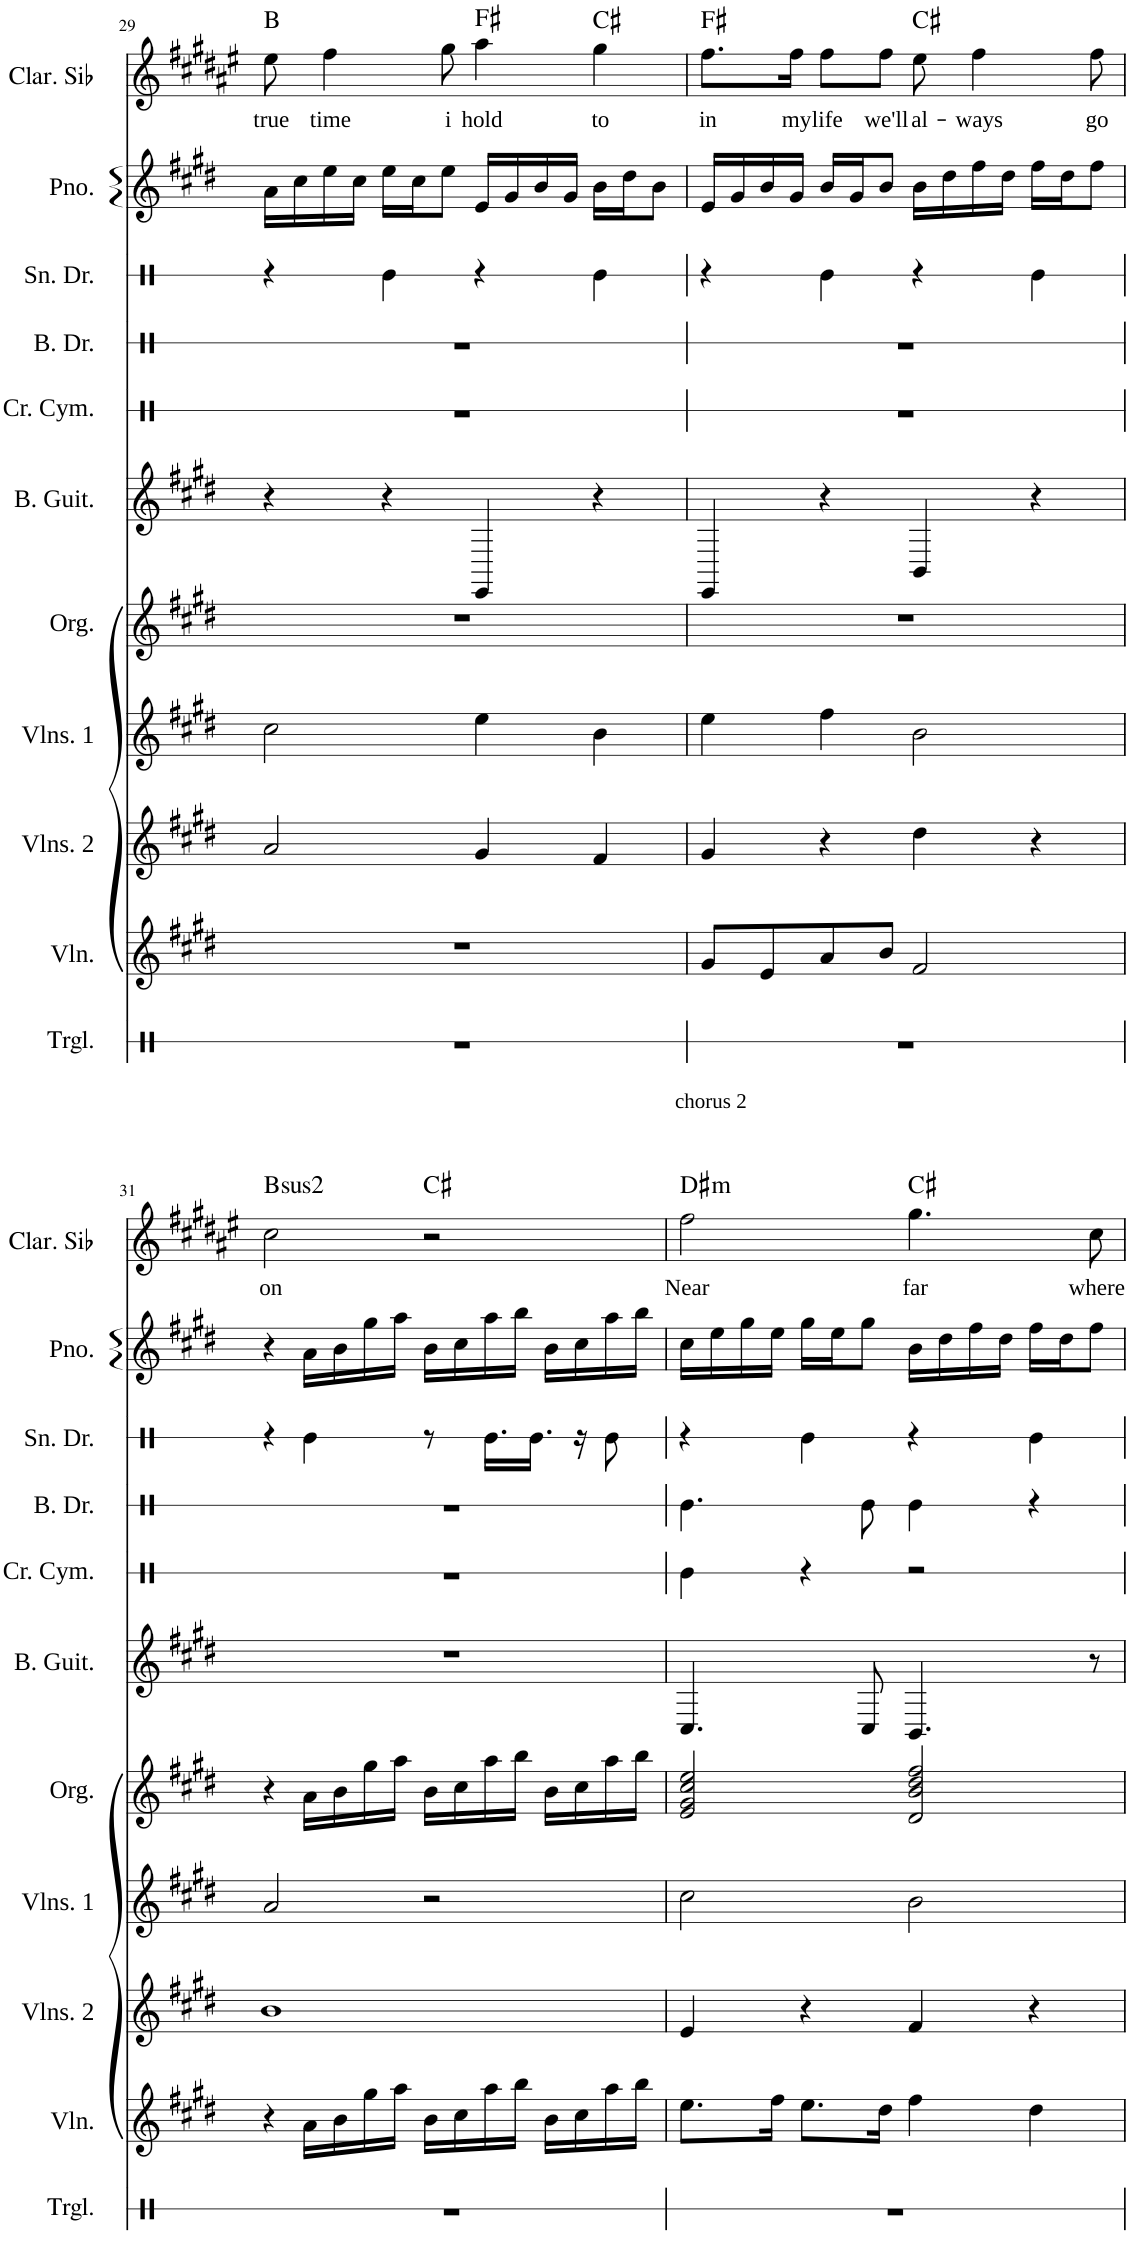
**kern	**kern	**kern	**kern	**kern	**kern	**kern	**kern	**kern	**kern	**kern	**text	**harte
*part11	*part10	*part9	*part8	*part7	*part6	*part5	*part4	*part3	*part2	*part1	*part1	*part1
*staff11	*staff10	*staff9	*staff8	*staff7	*staff6	*staff5	*staff4	*staff3	*staff2	*staff1	*staff1	*
*I"Triangle	*I"Violin	*I"Violins 2	*I"Violins 1	*I"Organ	*I"Bass Guitar	*I"Crash Cymbal	*I"Bass Drum	*I"Snare Drum	*I"Piano	*I"Clarinette en Sib	*	*
*I'Trgl.	*I'Vln.	*I'Vlns. 2	*I'Vlns. 1	*I'Org.	*I'B. Guit.	*I'Cr. Cym.	*I'B. Dr.	*I'Sn. Dr.	*I'Pno.	*I'Clar. Sib	*	*
!!LO:PB:g=z
*clefX	*clefG2	*clefG2	*clefG2	*clefG2	*clefG2	*clefX	*clefX	*clefX	*clefG2	*clefG2	*	*
*	*	*	*	*	*	*	*	*	*	*Trd1c2	*	*
*k[f#c#g#d#]	*k[f#c#g#d#]	*k[f#c#g#d#]	*k[f#c#g#d#]	*k[f#c#g#d#]	*k[f#c#g#d#]	*k[f#c#g#d#]	*k[f#c#g#d#]	*k[f#c#g#d#]	*k[f#c#g#d#]	*k[f#c#g#d#a#e#]	*	*
*M4/4	*M4/4	*M4/4	*M4/4	*M4/4	*M4/4	*M4/4	*M4/4	*M4/4	*M4/4	*M4/4	*	*
=29	=29	=29	=29	=29	=29	=29	=29	=29	=29	=29	=29	=29
!	!	!	!	!	!	!	!	!	!	!	!LO:LY:b	!
1r	1r	2a/	2cc#\	1r	4r	1r	1r	4r	16a\LL	8ee#\	true	B:maj
.	.	.	.	.	.	.	.	.	16cc#\	.	.	.
!	!	!	!	!	!	!	!	!	!	!	!LO:LY:b	!
.	.	.	.	.	.	.	.	.	16ee\	4ff#\	time	.
.	.	.	.	.	.	.	.	.	16cc#\JJ	.	.	.
.	.	.	.	.	4r	.	.	4Re\	16ee\LL	.	.	.
.	.	.	.	.	.	.	.	.	16cc#\J	.	.	.
!	!	!	!	!	!	!	!	!	!	!	!LO:LY:b	!
.	.	.	.	.	.	.	.	.	8ee\J	8gg#\	i	.
!	!	!	!	!	!	!	!	!	!	!	!LO:LY:b	!
.	.	4g#/	4ee\	.	4EE/	.	.	4r	16e/LL	4aa#\	hold	F#:maj
.	.	.	.	.	.	.	.	.	16g#/	.	.	.
.	.	.	.	.	.	.	.	.	16b/	.	.	.
.	.	.	.	.	.	.	.	.	16g#/JJ	.	.	.
!	!	!	!	!	!	!	!	!	!	!	!LO:LY:b	!
.	.	4f#/	4b\	.	4r	.	.	4Re\	16b\LL	4gg#\	to	C#:maj
.	.	.	.	.	.	.	.	.	16dd#\J	.	.	.
.	.	.	.	.	.	.	.	.	8b\J	.	.	.
=30	=30	=30	=30	=30	=30	=30	=30	=30	=30	=30	=30	=30
!	!	!	!	!	!	!	!	!	!	!	!LO:LY:b	!
1r	8g#/L	4g#/	4ee\	1r	4EE/	1r	1r	4r	16e/LL	8.ff#\L	in	F#:maj
.	.	.	.	.	.	.	.	.	16g#/	.	.	.
.	8e/	.	.	.	.	.	.	.	16b/	.	.	.
!	!	!	!	!	!	!	!	!	!	!	!LO:LY:b	!
.	.	.	.	.	.	.	.	.	16g#/JJ	16ff#\Jk	my	.
!	!	!	!	!	!	!	!	!	!	!	!LO:LY:b	!
.	8a/	4r	4ff#\	.	4r	.	.	4Re\	16b/LL	8ff#\L	life	.
.	.	.	.	.	.	.	.	.	16g#/J	.	.	.
!	!	!	!	!	!	!	!	!	!	!	!LO:LY:b	!
.	8b/J	.	.	.	.	.	.	.	8b/J	8ff#\J	we'll	.
!	!	!	!	!	!	!	!	!	!	!	!LO:LY:b	!
.	2f#/	4dd#\	2b\	.	4BB/	.	.	4r	16b\LL	8ee#\	al-	C#:maj
.	.	.	.	.	.	.	.	.	16dd#\	.	.	.
!	!	!	!	!	!	!	!	!	!	!	!LO:LY:b	!
.	.	.	.	.	.	.	.	.	16ff#\	4ff#\	-ways	.
.	.	.	.	.	.	.	.	.	16dd#\JJ	.	.	.
.	.	4r	.	.	4r	.	.	4Re\	16ff#\LL	.	.	.
.	.	.	.	.	.	.	.	.	16dd#\J	.	.	.
!	!	!	!	!	!	!	!	!	!	!	!LO:LY:b	!
.	.	.	.	.	.	.	.	.	8ff#\J	8ff#\	go	.
!!LO:LB:g=z
=31	=31	=31	=31	=31	=31	=31	=31	=31	=31	=31	=31	=31
!	!	!	!	!	!	!	!	!	!	!	!LO:LY:b	!LO:H:kt=2
1r	4r	1b	2a/	4r	1r	1r	1r	4r	4r	2cc#\	on	B:(1,2,5)
.	16a\LL	.	.	16a\LL	.	.	.	4Re\	16a\LL	.	.	.
.	16b\	.	.	16b\	.	.	.	.	16b\	.	.	.
.	16gg#\	.	.	16gg#\	.	.	.	.	16gg#\	.	.	.
.	16aa\JJ	.	.	16aa\JJ	.	.	.	.	16aa\JJ	.	.	.
.	16b\LL	.	2r	16b\LL	.	.	.	8r	16b\LL	2r	.	C#:maj
.	16cc#\	.	.	16cc#\	.	.	.	.	16cc#\	.	.	.
.	16aa\	.	.	16aa\	.	.	.	16.Re\LL	16aa\	.	.	.
.	16bb\JJ	.	.	16bb\JJ	.	.	.	.	16bb\JJ	.	.	.
.	.	.	.	.	.	.	.	16.Re\JJ	.	.	.	.
.	16b\LL	.	.	16b\LL	.	.	.	.	16b\LL	.	.	.
.	16cc#\	.	.	16cc#\	.	.	.	16r	16cc#\	.	.	.
.	16aa\	.	.	16aa\	.	.	.	8Re\	16aa\	.	.	.
.	16bb\JJ	.	.	16bb\JJ	.	.	.	.	16bb\JJ	.	.	.
=32	=32	=32	=32	=32	=32	=32	=32	=32	=32	=32	=32	=32
!	!	!	!	!	!	!	!	!	!	!LO:TX:a:t=chorus 2	!	!
!	!	!	!	!	!	!	!	!	!	!	!LO:LY:b	!LO:H:kt=m
1r	8.ee\L	4e/	2cc#\	2e/ 2g#/ 2cc#/ 2ee/	4.C#/	4Re\	4.Re\	4r	16cc#\LL	2ff#\	Near	D#:min
.	.	.	.	.	.	.	.	.	16ee\	.	.	.
.	.	.	.	.	.	.	.	.	16gg#\	.	.	.
.	16ff#\Jk	.	.	.	.	.	.	.	16ee\JJ	.	.	.
.	8.ee\L	4r	.	.	.	4r	.	4Re\	16gg#\LL	.	.	.
.	.	.	.	.	.	.	.	.	16ee\J	.	.	.
.	.	.	.	.	8C#/	.	8Re\	.	8gg#\J	.	.	.
.	16dd#\Jk	.	.	.	.	.	.	.	.	.	.	.
!	!	!	!	!	!	!	!	!	!	!	!LO:LY:b	!
.	4ff#\	4f#/	2b\	2d#/ 2b/ 2dd#/ 2ff#/	4.BB/	2r	4Re\	4r	16b\LL	4.gg#\	far	C#:maj
.	.	.	.	.	.	.	.	.	16dd#\	.	.	.
.	.	.	.	.	.	.	.	.	16ff#\	.	.	.
.	.	.	.	.	.	.	.	.	16dd#\JJ	.	.	.
.	4dd#\	4r	.	.	.	.	4r	4Re\	16ff#\LL	.	.	.
.	.	.	.	.	.	.	.	.	16dd#\J	.	.	.
!	!	!	!	!	!	!	!	!	!	!	!LO:LY:b	!
.	.	.	.	.	8r	.	.	.	8ff#\J	8cc#\	where	.
=	=	=	=	=	=	=	=	=	=	=	=	=
*-	*-	*-	*-	*-	*-	*-	*-	*-	*-	*-	*-	*-
